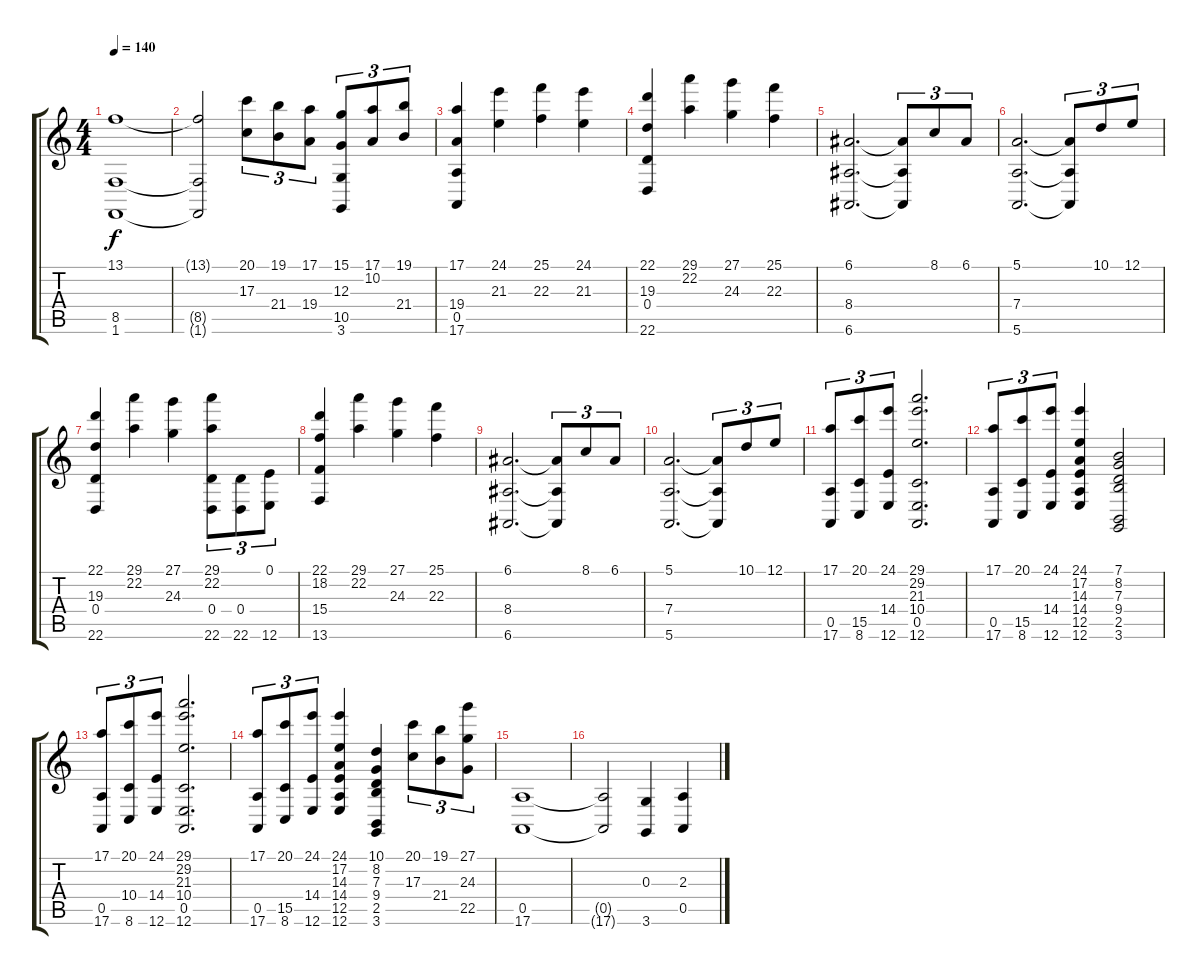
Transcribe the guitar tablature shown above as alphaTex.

\track "" {instrument stringensemble1}
\staff {score tabs}
\tuning (E4 B3 G3 D3 A2 E2) {hide}
\ts (4 4)
\tempo 140
\clef g2
\ks c
(13.1 8.5 1.6).1{dy f} |
(13.1{t} 8.5{t} 1.6{t}).2 (20.1 17.3).8{tu (3 2)} (19.1 21.4).8{tu (3 2)} (17.1 19.4).8{tu (3 2)} (15.1 12.3 10.5 3.6).8{tu (3 2)} (17.1 10.2).8{tu (3 2)} (19.1 21.4).8{tu (3 2)} |
(17.1 19.4 0.5 17.6).4 (24.1 21.3).4 (25.1 22.3).4 (24.1 21.3).4 |
(22.1 19.3 0.4 22.6).4 (29.1 22.2).4 (27.1 24.3).4 (25.1 22.3).4 |
(6.1 8.4 6.6).2{d} (6.1{t} 8.4{t} 6.6{t}).8{tu (3 2)} 8.1.8{tu (3 2)} 6.1.8{tu (3 2)} |
(5.1 7.4 5.6).2{d} (5.1{t} 7.4{t} 5.6{t}).8{tu (3 2)} 10.1.8{tu (3 2)} 12.1.8{tu (3 2)} |
(22.1 19.3 0.4 22.6).4 (29.1 22.2).4 (27.1 24.3).4 (29.1 22.2 0.4 22.6).8{tu (3 2)} (0.4 22.6).8{tu (3 2)} (0.1 12.6).8{tu (3 2)} |
(22.1 18.2 15.4 13.6).4 (29.1 22.2).4 (27.1 24.3).4 (25.1 22.3).4 |
(6.1 8.4 6.6).2{d} (6.1{t} 8.4{t} 6.6{t}).8{tu (3 2)} 8.1.8{tu (3 2)} 6.1.8{tu (3 2)} |
(5.1 7.4 5.6).2{d} (5.1{t} 7.4{t} 5.6{t}).8{tu (3 2)} 10.1.8{tu (3 2)} 12.1.8{tu (3 2)} |
(17.1 0.5 17.6).8{tu (3 2)} (20.1 15.5 8.6).8{tu (3 2)} (24.1 14.4 12.6).8{tu (3 2)} (29.1 29.2 21.3 10.4 0.5 12.6).2{d} |
(17.1 0.5 17.6).8{tu (3 2)} (20.1 15.5 8.6).8{tu (3 2)} (24.1 14.4 12.6).8{tu (3 2)} (24.1 17.2 14.3 14.4 12.5 12.6).4 (7.1 8.2 7.3 9.4 2.5 3.6).2 |
(17.1 0.5 17.6).8{tu (3 2)} (20.1 10.4 8.6).8{tu (3 2)} (24.1 14.4 12.6).8{tu (3 2)} (29.1 29.2 21.3 10.4 0.5 12.6).2{d} |
(17.1 0.5 17.6).8{tu (3 2)} (20.1 15.5 8.6).8{tu (3 2)} (24.1 14.4 12.6).8{tu (3 2)} (24.1 17.2 14.3 14.4 12.5 12.6).4 (10.1 8.2 7.3 9.4 2.5 3.6).4 (20.1 17.3).8{tu (3 2)} (19.1 21.4).8{tu (3 2)} (27.1 24.3 22.5).8{tu (3 2)} |
(0.5 17.6).1 |
(0.5{t} 17.6{t}).2 (0.3 3.6).4 (2.3 0.5).4
